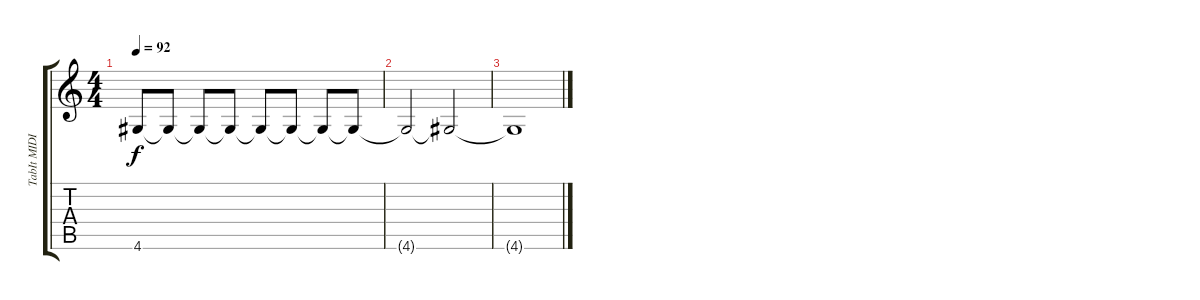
\track ("TabIt MIDI - Track 3" "TabIt MIDI") {instrument electricbassfinger}
\staff {score tabs}
\tuning (E4 B3 G3 D3 A2 E2) {hide}
\ts (4 4)
\tempo 92
\clef g2
\ks c
4.6{t}.8{dy f} 4.6{t}.8 4.6{t}.8 4.6{t}.8 4.6{t}.8 4.6{t}.8 4.6{t}.8 4.6{t}.8 |
4.6{t}.2 4.6{t}.2 |
4.6{t}.1
